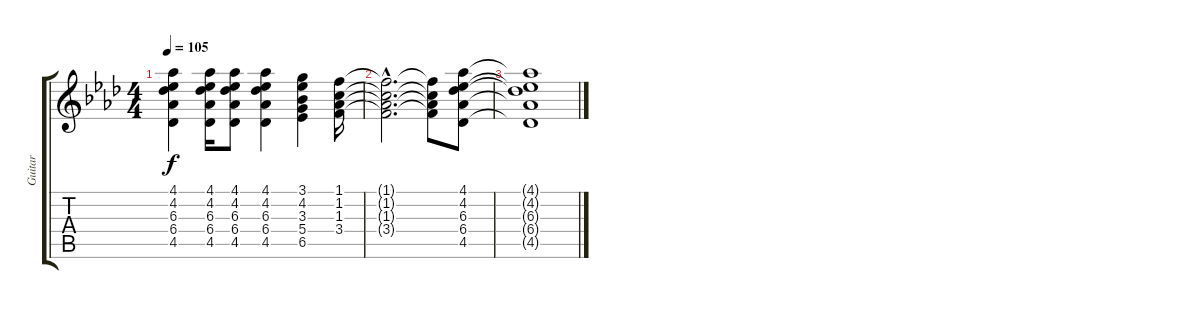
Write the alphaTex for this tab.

\track ("Guitar" "Guitar") {instrument acousticguitarsteel}
\staff {score tabs}
\tuning (E4 B3 G3 D3 A2 E2) {hide}
\ts (4 4)
\tempo 105
\clef g2
\ks ab
(4.1{t} 4.2{t} 6.3{t} 6.4{t} 4.5{t}).4{dy f} (4.1 4.2 6.3 6.4 4.5).16 (4.1 4.2 6.3 6.4 4.5).8 (4.1 4.2 6.3 6.4 4.5).4 (3.1 4.2 3.3 5.4 6.5).4 (1.1 1.2 1.3 3.4).16 |
(1.1{hac t} 1.2{hac t} 1.3{hac t} 3.4{hac t}).2{d} (1.1{t} 1.2{t} 1.3{t} 3.4{t}).8 (4.1 4.2 6.3 6.4 4.5).8 |
(4.1{t} 4.2{t} 6.3{t} 6.4{t} 4.5{t}).1
